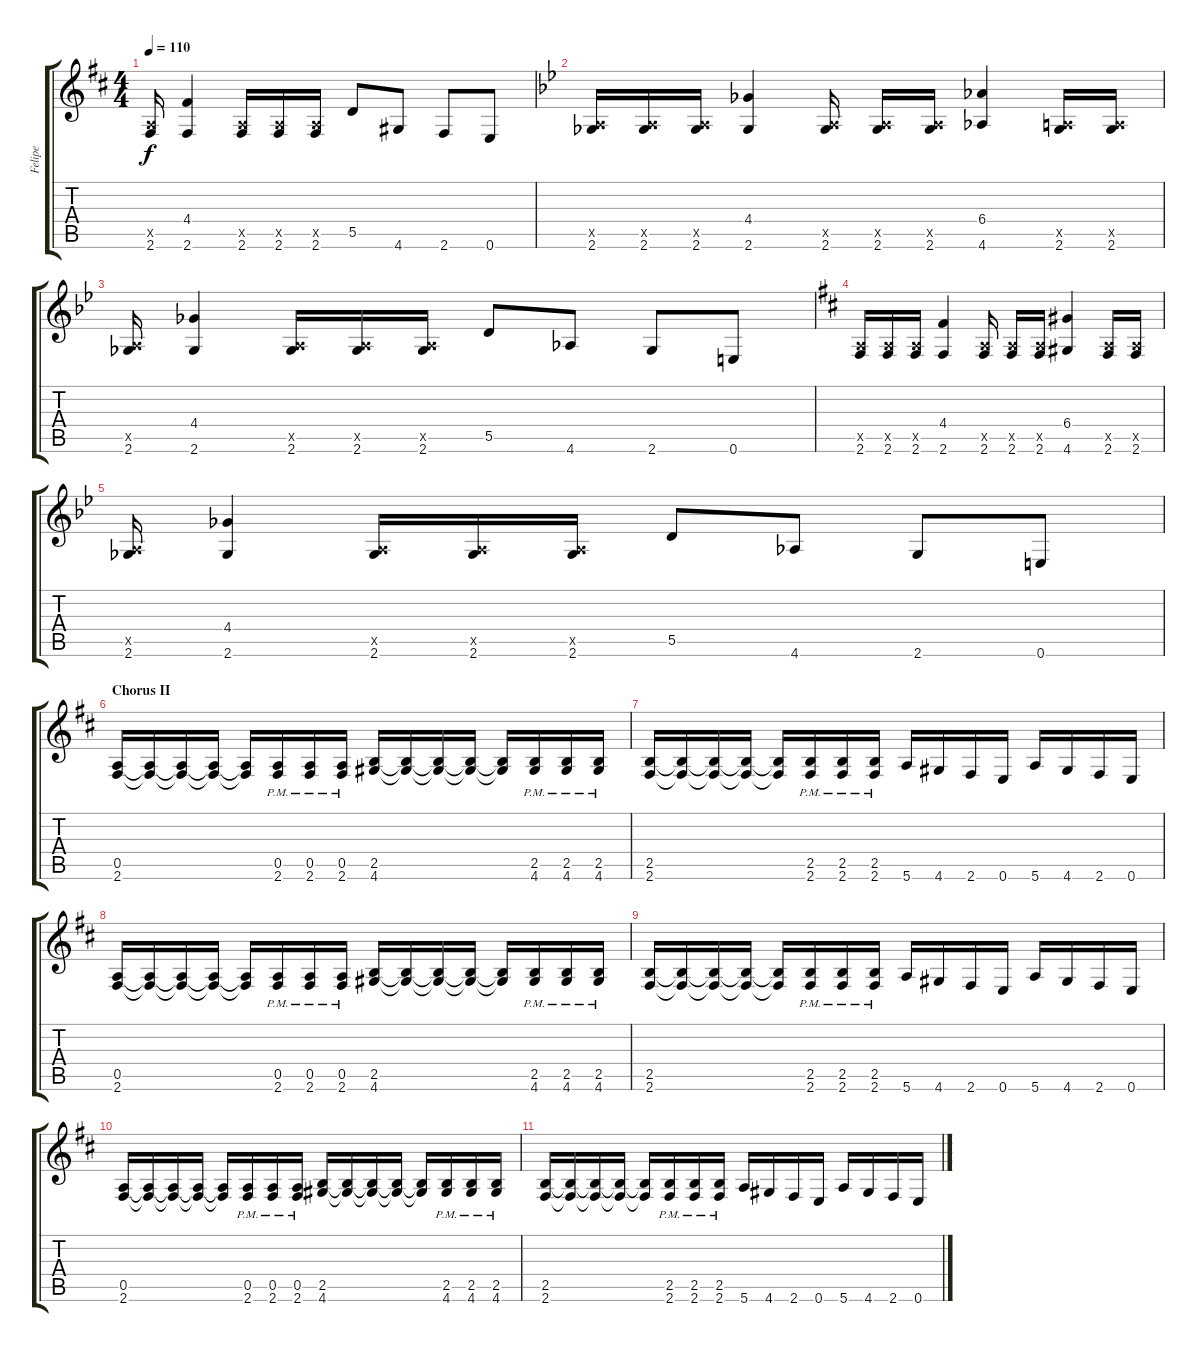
\track ("Felipe" "Felipe") {instrument overdrivenguitar}
\staff {score tabs}
\tuning (E4 B3 G3 D3 A2 E2) {hide}
\ts (4 4)
\tempo 110
\clef g2
\ks bminor
(0.5{x} 2.6).16{dy f} (4.4 2.6).4 (0.5{x} 2.6).16 (0.5{x} 2.6).16 (0.5{x} 2.6).16 5.5.8 4.6.8 2.6.8 0.6.8 |
\ks bb
(0.5{x} 2.6).16 (0.5{x} 2.6).16 (0.5{x} 2.6).16 (4.4 2.6).4 (0.5{x} 2.6).16 (0.5{x} 2.6).16 (0.5{x} 2.6).16 (6.4 4.6).4 (0.5{x} 2.6).16 (0.5{x} 2.6).16 |
(0.5{x} 2.6).16 (4.4 2.6).4 (0.5{x} 2.6).16 (0.5{x} 2.6).16 (0.5{x} 2.6).16 5.5.8 4.6.8 2.6.8 0.6.8 |
\ks bminor
(0.5{x} 2.6).16 (0.5{x} 2.6).16 (0.5{x} 2.6).16 (4.4 2.6).4 (0.5{x} 2.6).16 (0.5{x} 2.6).16 (0.5{x} 2.6).16 (6.4 4.6).4 (0.5{x} 2.6).16 (0.5{x} 2.6).16 |
\ks bb
(0.5{x} 2.6).16 (4.4 2.6).4 (0.5{x} 2.6).16 (0.5{x} 2.6).16 (0.5{x} 2.6).16 5.5.8 4.6.8 2.6.8 0.6.8 |
\section ("" "Chorus II")
\ks bminor
(0.5 2.6).16 (0.5{t} 2.6{t}).16 (0.5{t} 2.6{t}).16 (0.5{t} 2.6{t}).16 (0.5{t} 2.6{t}).16 (0.5{pm} 2.6).16 (0.5{pm} 2.6).16 (0.5{pm} 2.6).16 (2.5 4.6).16 (2.5{t} 4.6{t}).16 (2.5{t} 4.6{t}).16 (2.5{t} 4.6{t}).16 (2.5{t} 4.6{t}).16 (2.5{pm} 4.6).16 (2.5{pm} 4.6).16 (2.5{pm} 4.6).16 |
(2.5 2.6).16 (2.5{t} 2.6{t}).16 (2.5{t} 2.6{t}).16 (2.5{t} 2.6{t}).16 (2.5{t} 2.6{t}).16 (2.5{pm} 2.6).16 (2.5{pm} 2.6).16 (2.5{pm} 2.6).16 5.6.16 4.6.16 2.6.16 0.6.16 5.6.16 4.6.16 2.6.16 0.6.16 |
(0.5 2.6).16 (0.5{t} 2.6{t}).16 (0.5{t} 2.6{t}).16 (0.5{t} 2.6{t}).16 (0.5{t} 2.6{t}).16 (0.5{pm} 2.6).16 (0.5{pm} 2.6).16 (0.5{pm} 2.6).16 (2.5 4.6).16 (2.5{t} 4.6{t}).16 (2.5{t} 4.6{t}).16 (2.5{t} 4.6{t}).16 (2.5{t} 4.6{t}).16 (2.5{pm} 4.6).16 (2.5{pm} 4.6).16 (2.5{pm} 4.6).16 |
(2.5 2.6).16 (2.5{t} 2.6{t}).16 (2.5{t} 2.6{t}).16 (2.5{t} 2.6{t}).16 (2.5{t} 2.6{t}).16 (2.5{pm} 2.6).16 (2.5{pm} 2.6).16 (2.5{pm} 2.6).16 5.6.16 4.6.16 2.6.16 0.6.16 5.6.16 4.6.16 2.6.16 0.6.16 |
(0.5 2.6).16 (0.5{t} 2.6{t}).16 (0.5{t} 2.6{t}).16 (0.5{t} 2.6{t}).16 (0.5{t} 2.6{t}).16 (0.5{pm} 2.6).16 (0.5{pm} 2.6).16 (0.5{pm} 2.6).16 (2.5 4.6).16 (2.5{t} 4.6{t}).16 (2.5{t} 4.6{t}).16 (2.5{t} 4.6{t}).16 (2.5{t} 4.6{t}).16 (2.5{pm} 4.6).16 (2.5{pm} 4.6).16 (2.5{pm} 4.6).16 |
(2.5 2.6).16 (2.5{t} 2.6{t}).16 (2.5{t} 2.6{t}).16 (2.5{t} 2.6{t}).16 (2.5{t} 2.6{t}).16 (2.5{pm} 2.6).16 (2.5{pm} 2.6).16 (2.5{pm} 2.6).16 5.6.16 4.6.16 2.6.16 0.6.16 5.6.16 4.6.16 2.6.16 0.6.16
